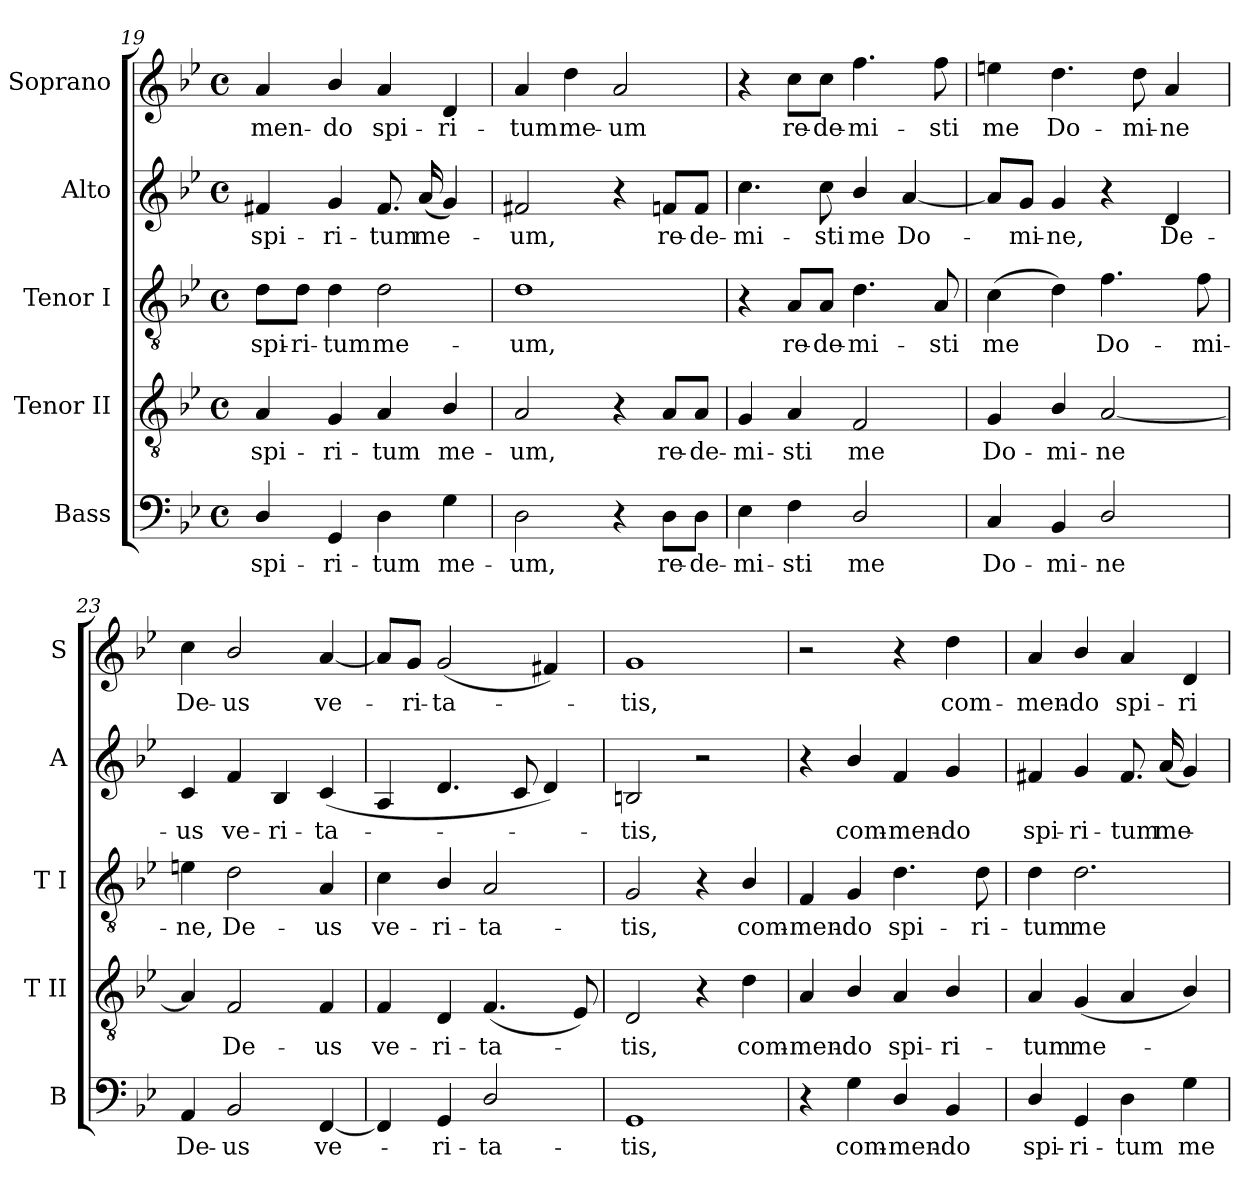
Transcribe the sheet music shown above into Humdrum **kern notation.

**kern	**text	**kern	**text	**kern	**text	**kern	**text	**kern	**text
*part5	*part5	*part4	*part4	*part3	*part3	*part2	*part2	*part1	*part1
*staff5	*staff5	*staff4	*staff4	*staff3	*staff3	*staff2	*staff2	*staff1	*staff1
*I"Bass	*	*I"Tenor II	*	*I"Tenor I	*	*I"Alto	*	*I"Soprano	*
*I'B	*	*I'T II	*	*I'T I	*	*I'A	*	*I'S	*
!!LO:LB:g=z
*clefF4	*	*clefGv2	*	*clefGv2	*	*clefG2	*	*clefG2	*
*k[b-e-]	*	*k[b-e-]	*	*k[b-e-]	*	*k[b-e-]	*	*k[b-e-]	*
*B-:	*	*B-:	*	*B-:	*	*B-:	*	*B-:	*
*M4/4	*	*M4/4	*	*M4/4	*	*M4/4	*	*M4/4	*
*met(c)	*	*met(c)	*	*met(c)	*	*met(c)	*	*met(c)	*
=19	=19	=19	=19	=19	=19	=19	=19	=19	=19
!	!LO:LY:b	!	!LO:LY:b	!	!LO:LY:b	!	!LO:LY:b	!	!LO:LY:b
4D/	spi-	4A/	spi-	8d\L	spi-	4f#X/	spi-	4a/	-men-
!	!	!	!	!	!LO:LY:b	!	!	!	!
.	.	.	.	8d\J	-ri-	.	.	.	.
!	!LO:LY:b	!	!LO:LY:b	!	!LO:LY:b	!	!LO:LY:b	!	!LO:LY:b
4GG/	-ri-	4G/	-ri-	4d\	-tum	4g/	-ri-	4b-/	-do
!	!LO:LY:b	!	!LO:LY:b	!	!LO:LY:b	!	!LO:LY:b	!	!LO:LY:b
4D\	-tum	4A/	-tum	2d\	me-	8.f#i/	-tum	4a/	spi-
!	!	!	!	!	!	!	!LO:LY:b	!	!
.	.	.	.	.	.	(<16a/	me-	.	.
!	!LO:LY:b	!	!LO:LY:b	!	!	!	!	!	!LO:LY:b
4G\	me-	4B-/	me-	.	.	4g/)	.	4d/	-ri-
=20	=20	=20	=20	=20	=20	=20	=20	=20	=20
!	!LO:LY:b	!	!LO:LY:b	!	!LO:LY:b	!	!LO:LY:b	!	!LO:LY:b
2D\	-um,	2A/	-um,	1d	-um,	2f#X/	um,	4a/	-tum
!	!	!	!	!	!	!	!	!	!LO:LY:b
.	.	.	.	.	.	.	.	4dd\	me-
!	!	!	!	!	!	!	!	!	!LO:LY:b
4r	.	4r	.	.	.	4r	.	2a/	-um
!	!LO:LY:b	!	!LO:LY:b	!	!	!	!LO:LY:b	!	!
8D\L	re-	8A/L	re-	.	.	8fn/L	re-	.	.
!	!LO:LY:b	!	!LO:LY:b	!	!	!	!LO:LY:b	!	!
8D\J	-de-	8A/J	-de-	.	.	8f/J	-de-	.	.
=21	=21	=21	=21	=21	=21	=21	=21	=21	=21
!	!LO:LY:b	!	!LO:LY:b	!	!	!	!LO:LY:b	!	!
4E-\	-mi-	4G/	-mi-	4r	.	4.cc\	-mi-	4r	.
!	!LO:LY:b	!	!LO:LY:b	!	!LO:LY:b	!	!	!	!LO:LY:b
4F\	-sti	4A/	-sti	8A/L	re-	.	.	8cc\L	re-
!	!	!	!	!	!LO:LY:b	!	!LO:LY:b	!	!LO:LY:b
.	.	.	.	8A/J	-de-	8cc\	-sti	8cc\J	-de-
!	!LO:LY:b	!	!LO:LY:b	!	!LO:LY:b	!	!LO:LY:b	!	!LO:LY:b
2D/	me	2F/	me	4.d\	-mi-	4b-/	me	4.ff\	-mi-
!	!	!	!	!	!	!	!LO:LY:b	!	!
.	.	.	.	.	.	[4a/	Do-	.	.
!	!	!	!	!	!LO:LY:b	!	!	!	!LO:LY:b
.	.	.	.	8A/	-sti	.	.	8ff\	-sti
=22	=22	=22	=22	=22	=22	=22	=22	=22	=22
!	!LO:LY:b	!	!LO:LY:b	!	!LO:LY:b	!	!	!	!LO:LY:b
4C/	Do-	4G/	Do-	(>4c\	me	8a/L]	.	4een\	me
!	!	!	!	!	!	!	!LO:LY:b	!	!
.	.	.	.	.	.	8g/J	mi-	.	.
!	!LO:LY:b	!	!LO:LY:b	!	!	!	!LO:LY:b	!	!LO:LY:b
4BB-/	-mi-	4B-/	-mi-	4d\)	.	4g/	-ne,	4.dd\	Do-
!	!LO:LY:b	!	!LO:LY:b	!	!LO:LY:b	!	!	!	!
2D/	-ne	[2A/	-ne	4.f\	Do-	4r	.	.	.
!	!	!	!	!	!	!	!	!	!LO:LY:b
.	.	.	.	.	.	.	.	8dd\	-mi-
!	!	!	!	!	!	!	!LO:LY:b	!	!LO:LY:b
.	.	.	.	.	.	4d/	De-	4a/	-ne
!	!	!	!	!	!LO:LY:b	!	!	!	!
.	.	.	.	8f\	-mi-	.	.	.	.
=23	=23	=23	=23	=23	=23	=23	=23	=23	=23
!	!LO:LY:b	!	!	!	!LO:LY:b	!	!LO:LY:b	!	!LO:LY:b
4AA/	De-	4A/]	.	4en\	-ne,	4c/	-us	4cc\	De-
!	!LO:LY:b	!	!LO:LY:b	!	!LO:LY:b	!	!LO:LY:b	!	!LO:LY:b
2BB-/	-us	2F/	De-	2d\	De-	4f/	ve-	2b-/	-us
!	!	!	!	!	!	!	!LO:LY:b	!	!
.	.	.	.	.	.	4B-/	-ri-	.	.
!	!LO:LY:b	!	!LO:LY:b	!	!LO:LY:b	!	!LO:LY:b	!	!LO:LY:b
[4FF/	ve-	4F/	-us	4A/	-us	(<4c/	-ta-	[4a/	ve-
!!LO:LB:g=z
=24	=24	=24	=24	=24	=24	=24	=24	=24	=24
!	!	!	!LO:LY:b	!	!LO:LY:b	!	!	!	!
4FF/]	.	4F/	ve-	4c\	ve-	4A/	.	8a/L]	.
!	!	!	!	!	!	!	!	!	!LO:LY:b
.	.	.	.	.	.	.	.	8g/J	ri-
!	!LO:LY:b	!	!LO:LY:b	!	!LO:LY:b	!	!	!	!LO:LY:b
4GG/	ri-	4D/	-ri-	4B-/	-ri-	4.d/	.	(<2g/	-ta-
!	!LO:LY:b	!	!LO:LY:b	!	!LO:LY:b	!	!	!	!
2D/	-ta-	(<4.F/	-ta-	2A/	-ta-	.	.	.	.
.	.	.	.	.	.	8c/	.	.	.
.	.	.	.	.	.	4d/)	.	4f#X/)	.
.	.	8E-/)	.	.	.	.	.	.	.
=25	=25	=25	=25	=25	=25	=25	=25	=25	=25
!	!LO:LY:b	!	!LO:LY:b	!	!LO:LY:b	!	!LO:LY:b	!	!LO:LY:b
1GG	-tis,	2D/	tis,	2G/	-tis,	2Bn/	tis,	1g	tis,
.	.	4r	.	4r	.	2r	.	.	.
!	!	!	!LO:LY:b	!	!LO:LY:b	!	!	!	!
.	.	4d\	com-	4B-/	com-	.	.	.	.
=26	=26	=26	=26	=26	=26	=26	=26	=26	=26
!	!	!	!LO:LY:b	!	!LO:LY:b	!	!	!	!
4r	.	4A/	-men-	4F/	-men-	4r	.	2r	.
!	!LO:LY:b	!	!LO:LY:b	!	!LO:LY:b	!	!LO:LY:b	!	!
4G\	com-	4B-/	-do	4G/	-do	4b-/	com-	.	.
!	!LO:LY:b	!	!LO:LY:b	!	!LO:LY:b	!	!LO:LY:b	!	!
4D/	-men-	4A/	spi-	4.d\	spi-	4f/	-men-	4r	.
!	!LO:LY:b	!	!LO:LY:b	!	!	!	!LO:LY:b	!	!LO:LY:b
4BB-/	-do	4B-/	-ri-	.	.	4g/	-do	4dd\	com-
!	!	!	!	!	!LO:LY:b	!	!	!	!
.	.	.	.	8d\	-ri-	.	.	.	.
=27	=27	=27	=27	=27	=27	=27	=27	=27	=27
!	!LO:LY:b	!	!LO:LY:b	!	!LO:LY:b	!	!LO:LY:b	!	!LO:LY:b
4D/	spi-	4A/	-tum	4d\	-tum	4f#X/	spi-	4a/	-men-
!	!LO:LY:b	!	!LO:LY:b	!	!LO:LY:b	!	!LO:LY:b	!	!LO:LY:b
4GG/	-ri-	(<4G/	me-	2.d\	me-	4g/	-ri-	4b-/	-do
!	!LO:LY:b	!	!	!	!	!	!LO:LY:b	!	!LO:LY:b
4D\	-tum	4A/	.	.	.	8.f#i/	-tum	4a/	spi-
!	!	!	!	!	!	!	!LO:LY:b	!	!
.	.	.	.	.	.	(<16a/	me-	.	.
!	!LO:LY:b	!	!	!	!	!	!	!	!LO:LY:b
4G\	me-	4B-/)	.	.	.	4g/)	.	4d/	-ri-
=	=	=	=	=	=	=	=	=	=
*-	*-	*-	*-	*-	*-	*-	*-	*-	*-
